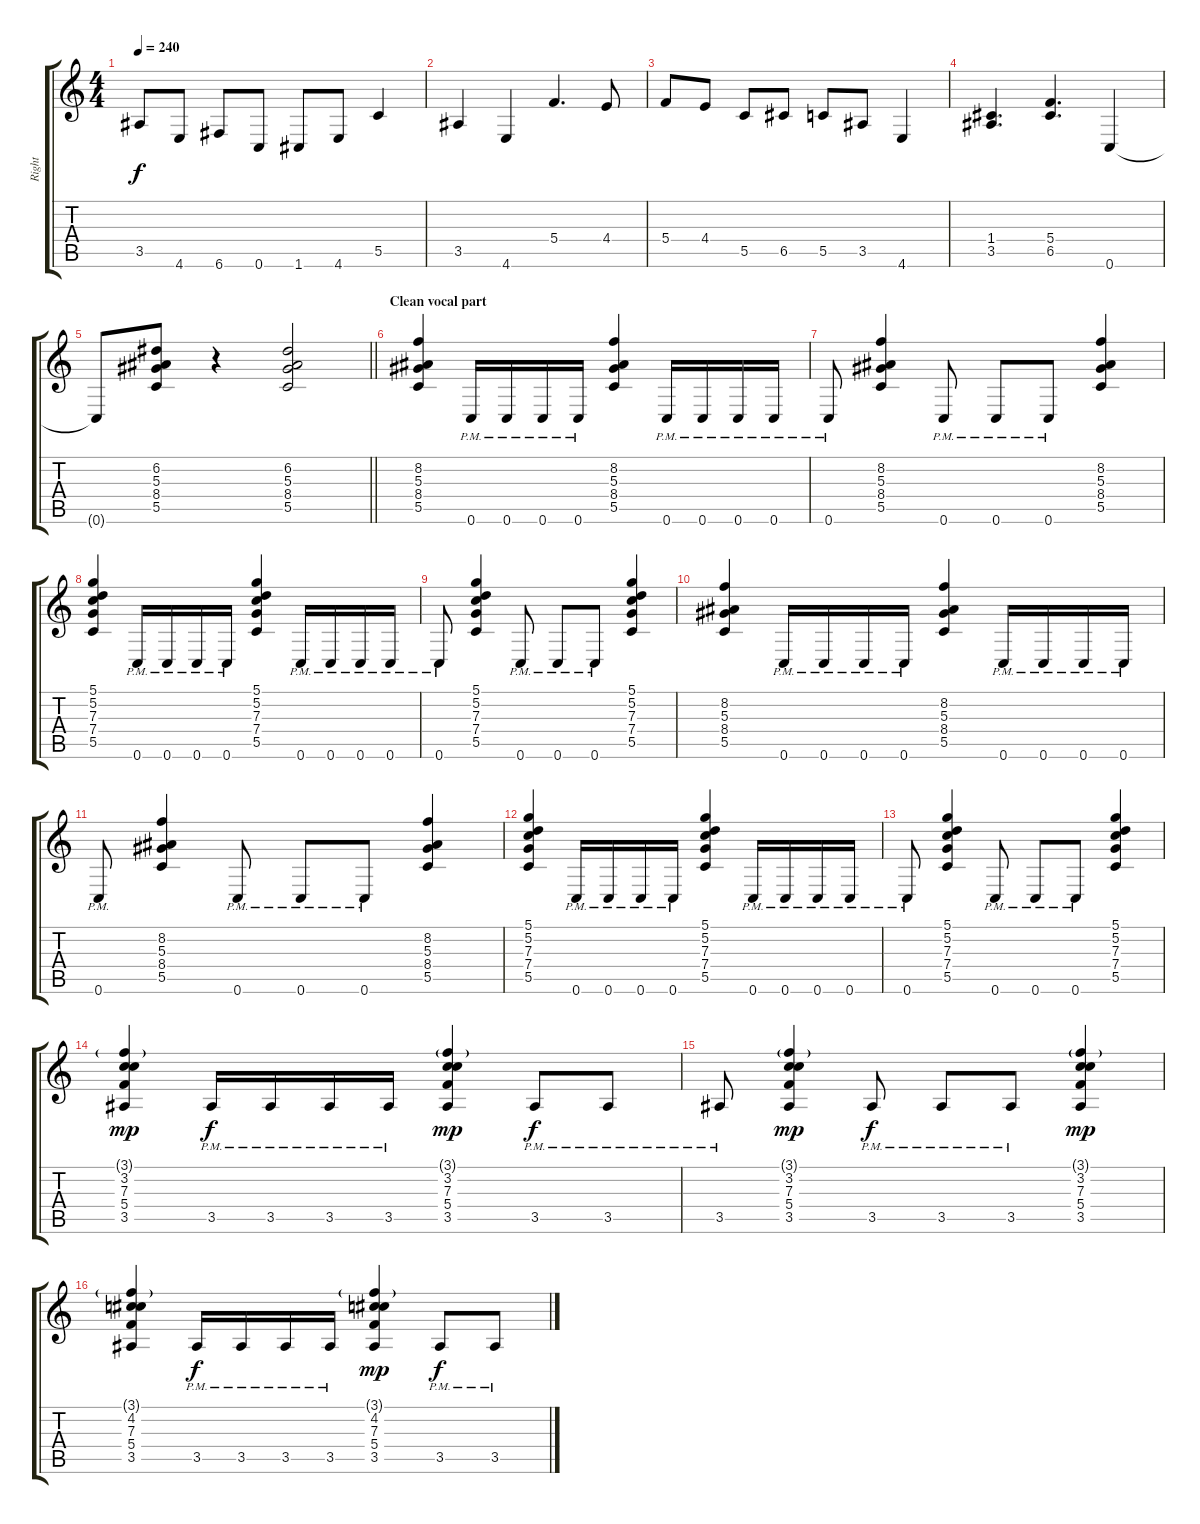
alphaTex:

\track ("Right" "Right") {instrument distortionguitar}
\staff {score tabs}
\tuning (D4 A3 F3 C3 G2 C2) {hide}
\ts (4 4)
\tempo 240
\clef g2
\ks c
3.5.8{dy f} 4.6.8 6.6.8 0.6.8 1.6.8 4.6.8 5.5.4 |
3.5.4 4.6.4 5.4.4{d} 4.4.8 |
5.4.8 4.4.8 5.5.8 6.5.8 5.5.8 3.5.8 4.6.4 |
(1.4 3.5).4{d} (5.4 6.5).4{d} 0.6.4 |
\barLineRight lightlight
0.6{t}.8 (6.2 5.3 8.4 5.5).8 r.4 (6.2 5.3 8.4 5.5).2 |
\section ("" "Clean vocal part")
(8.2 5.3 8.4 5.5).4 0.6{pm}.16 0.6{pm}.16 0.6{pm}.16 0.6{pm}.16 (8.2 5.3 8.4 5.5).4 0.6{pm}.16 0.6{pm}.16 0.6{pm}.16 0.6{pm}.16 |
0.6{pm}.8 (8.2 5.3 8.4 5.5).4 0.6{pm}.8 0.6{pm}.8 0.6{pm}.8 (8.2 5.3 8.4 5.5).4 |
(5.1 5.2 7.3 7.4 5.5).4 0.6{pm}.16 0.6{pm}.16 0.6{pm}.16 0.6{pm}.16 (5.1 5.2 7.3 7.4 5.5).4 0.6{pm}.16 0.6{pm}.16 0.6{pm}.16 0.6{pm}.16 |
0.6{pm}.8 (5.1 5.2 7.3 7.4 5.5).4 0.6{pm}.8 0.6{pm}.8 0.6{pm}.8 (5.1 5.2 7.3 7.4 5.5).4 |
(8.2 5.3 8.4 5.5).4 0.6{pm}.16 0.6{pm}.16 0.6{pm}.16 0.6{pm}.16 (8.2 5.3 8.4 5.5).4 0.6{pm}.16 0.6{pm}.16 0.6{pm}.16 0.6{pm}.16 |
0.6{pm}.8 (8.2 5.3 8.4 5.5).4 0.6{pm}.8 0.6{pm}.8 0.6{pm}.8 (8.2 5.3 8.4 5.5).4 |
(5.1 5.2 7.3 7.4 5.5).4 0.6{pm}.16 0.6{pm}.16 0.6{pm}.16 0.6{pm}.16 (5.1 5.2 7.3 7.4 5.5).4 0.6{pm}.16 0.6{pm}.16 0.6{pm}.16 0.6{pm}.16 |
0.6{pm}.8 (5.1 5.2 7.3 7.4 5.5).4 0.6{pm}.8 0.6{pm}.8 0.6{pm}.8 (5.1 5.2 7.3 7.4 5.5).4 |
(3.1{g} 3.2 7.3 5.4 3.5).4{dy mp} 3.5{pm}.16{dy f} 3.5{pm}.16 3.5{pm}.16 3.5{pm}.16 (3.1{g} 3.2 7.3 5.4 3.5).4{dy mp} 3.5{pm}.8{dy f} 3.5{pm}.8 |
3.5{pm}.8 (3.1{g} 3.2 7.3 5.4 3.5).4{dy mp} 3.5{pm}.8{dy f} 3.5{pm}.8 3.5{pm}.8 (3.1{g} 3.2 7.3 5.4 3.5).4{dy mp} |
(3.1{g} 4.2 7.3 5.4 3.5).4 3.5{pm}.16{dy f} 3.5{pm}.16 3.5{pm}.16 3.5{pm}.16 (3.1{g} 4.2 7.3 5.4 3.5).4{dy mp} 3.5{pm}.8{dy f} 3.5{pm}.8
